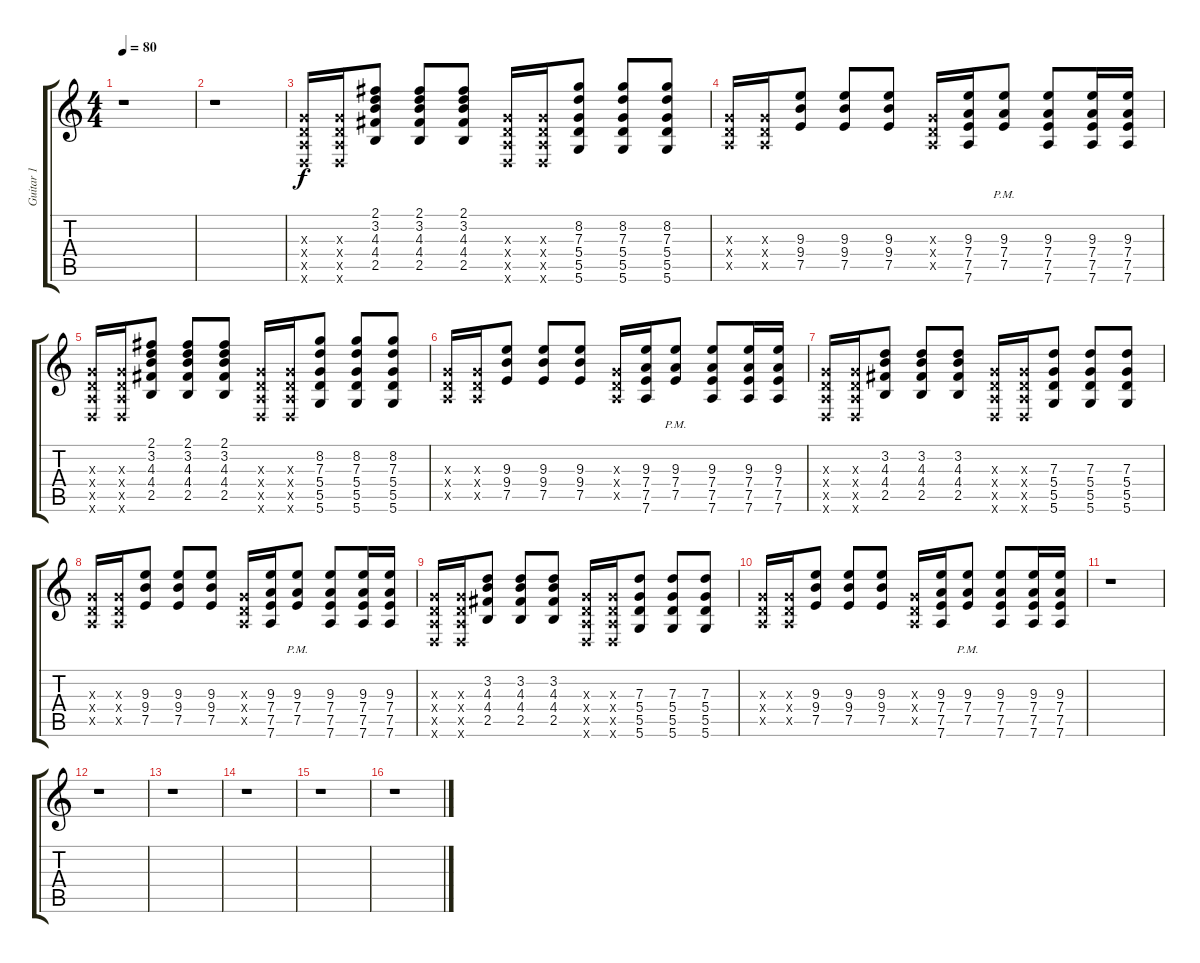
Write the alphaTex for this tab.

\track ("Guitar 1" "Guitar 1") {instrument electricguitarmuted}
\staff {score tabs}
\tuning (E4 B3 G3 D3 A2 D2) {hide}
\ts (4 4)
\tempo 80
\clef g2
\ks c
r.1{dy f} |
r.1 |
(0.3{x} 0.4{x} 0.5{x} 0.6{x}).16 (0.3{x} 0.4{x} 0.5{x} 0.6{x}).16 (2.1 3.2 4.3 4.4 2.5).8 (2.1 3.2 4.3 4.4 2.5).8 (2.1 3.2 4.3 4.4 2.5).8 (0.3{x} 0.4{x} 0.5{x} 0.6{x}).16 (0.3{x} 0.4{x} 0.5{x} 0.6{x}).16 (8.2 7.3 5.4 5.5 5.6).8 (8.2 7.3 5.4 5.5 5.6).8 (8.2 7.3 5.4 5.5 5.6).8 |
(0.3{x} 0.4{x} 0.5{x}).16 (0.3{x} 0.4{x} 0.5{x}).16 (9.3 9.4 7.5).8 (9.3 9.4 7.5).8 (9.3 9.4 7.5).8 (0.3{x} 0.4{x} 0.5{x}).16 (9.3 7.4 7.5 7.6).16 (9.3{pm} 7.4{pm} 7.5{pm}).8 (9.3 7.4 7.5 7.6).8 (9.3 7.4 7.5 7.6).16 (9.3 7.4 7.5 7.6).16 |
(0.3{x} 0.4{x} 0.5{x} 0.6{x}).16 (0.3{x} 0.4{x} 0.5{x} 0.6{x}).16 (2.1 3.2 4.3 4.4 2.5).8 (2.1 3.2 4.3 4.4 2.5).8 (2.1 3.2 4.3 4.4 2.5).8 (0.3{x} 0.4{x} 0.5{x} 0.6{x}).16 (0.3{x} 0.4{x} 0.5{x} 0.6{x}).16 (8.2 7.3 5.4 5.5 5.6).8 (8.2 7.3 5.4 5.5 5.6).8 (8.2 7.3 5.4 5.5 5.6).8 |
(0.3{x} 0.4{x} 0.5{x}).16 (0.3{x} 0.4{x} 0.5{x}).16 (9.3 9.4 7.5).8 (9.3 9.4 7.5).8 (9.3 9.4 7.5).8 (0.3{x} 0.4{x} 0.5{x}).16 (9.3 7.4 7.5 7.6).16 (9.3{pm} 7.4{pm} 7.5{pm}).8 (9.3 7.4 7.5 7.6).8 (9.3 7.4 7.5 7.6).16 (9.3 7.4 7.5 7.6).16 |
(0.3{x} 0.4{x} 0.5{x} 0.6{x}).16 (0.3{x} 0.4{x} 0.5{x} 0.6{x}).16 (3.2 4.3 4.4 2.5).8 (3.2 4.3 4.4 2.5).8 (3.2 4.3 4.4 2.5).8 (0.3{x} 0.4{x} 0.5{x} 0.6{x}).16 (0.3{x} 0.4{x} 0.5{x} 0.6{x}).16 (7.3 5.4 5.5 5.6).8 (7.3 5.4 5.5 5.6).8 (7.3 5.4 5.5 5.6).8 |
(0.3{x} 0.4{x} 0.5{x}).16 (0.3{x} 0.4{x} 0.5{x}).16 (9.3 9.4 7.5).8 (9.3 9.4 7.5).8 (9.3 9.4 7.5).8 (0.3{x} 0.4{x} 0.5{x}).16 (9.3 7.4 7.5 7.6).16 (9.3{pm} 7.4{pm} 7.5{pm}).8 (9.3 7.4 7.5 7.6).8 (9.3 7.4 7.5 7.6).16 (9.3 7.4 7.5 7.6).16 |
(0.3{x} 0.4{x} 0.5{x} 0.6{x}).16 (0.3{x} 0.4{x} 0.5{x} 0.6{x}).16 (3.2 4.3 4.4 2.5).8 (3.2 4.3 4.4 2.5).8 (3.2 4.3 4.4 2.5).8 (0.3{x} 0.4{x} 0.5{x} 0.6{x}).16 (0.3{x} 0.4{x} 0.5{x} 0.6{x}).16 (7.3 5.4 5.5 5.6).8 (7.3 5.4 5.5 5.6).8 (7.3 5.4 5.5 5.6).8 |
(0.3{x} 0.4{x} 0.5{x}).16 (0.3{x} 0.4{x} 0.5{x}).16 (9.3 9.4 7.5).8 (9.3 9.4 7.5).8 (9.3 9.4 7.5).8 (0.3{x} 0.4{x} 0.5{x}).16 (9.3 7.4 7.5 7.6).16 (9.3{pm} 7.4{pm} 7.5{pm}).8 (9.3 7.4 7.5 7.6).8 (9.3 7.4 7.5 7.6).16 (9.3 7.4 7.5 7.6).16 |
r.1 |
r.1 |
r.1 |
r.1 |
r.1 |
r.1
